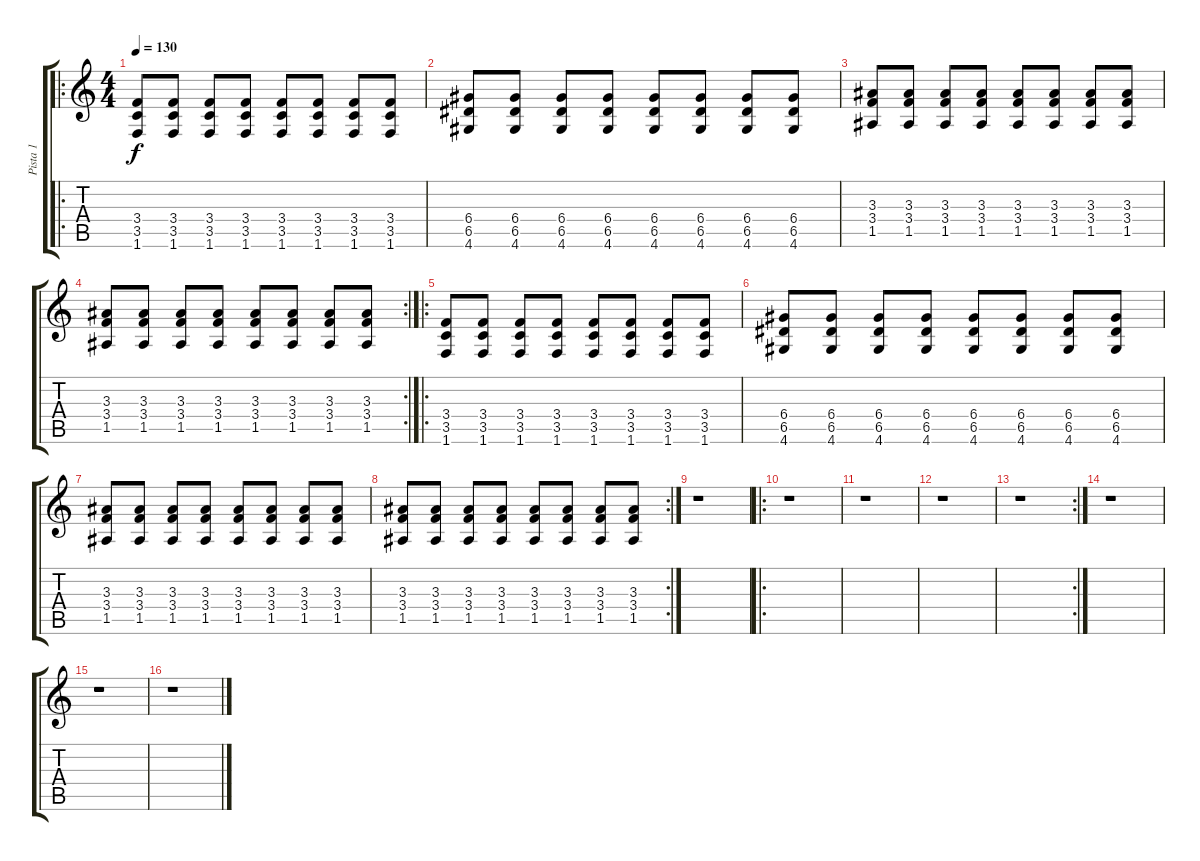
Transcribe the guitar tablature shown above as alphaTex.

\track ("Pista 1" "Pista 1") {instrument overdrivenguitar}
\staff {score tabs}
\tuning (E4 B3 G3 D3 A2 E2) {hide}
\ro
\ts (4 4)
\tempo 130
\clef g2
\ks c
(3.4 3.5 1.6).8{dy f instrument overdrivenguitar} (3.4 3.5 1.6).8 (3.4 3.5 1.6).8 (3.4 3.5 1.6).8 (3.4 3.5 1.6).8 (3.4 3.5 1.6).8 (3.4 3.5 1.6).8 (3.4 3.5 1.6).8 |
(6.4 6.5 4.6).8 (6.4 6.5 4.6).8 (6.4 6.5 4.6).8 (6.4 6.5 4.6).8 (6.4 6.5 4.6).8 (6.4 6.5 4.6).8 (6.4 6.5 4.6).8 (6.4 6.5 4.6).8 |
(3.3 3.4 1.5).8 (3.3 3.4 1.5).8 (3.3 3.4 1.5).8 (3.3 3.4 1.5).8 (3.3 3.4 1.5).8 (3.3 3.4 1.5).8 (3.3 3.4 1.5).8 (3.3 3.4 1.5).8 |
\rc 2
(3.3 3.4 1.5).8 (3.3 3.4 1.5).8 (3.3 3.4 1.5).8 (3.3 3.4 1.5).8 (3.3 3.4 1.5).8 (3.3 3.4 1.5).8 (3.3 3.4 1.5).8 (3.3 3.4 1.5).8 |
\ro
(3.4 3.5 1.6).8 (3.4 3.5 1.6).8 (3.4 3.5 1.6).8 (3.4 3.5 1.6).8 (3.4 3.5 1.6).8 (3.4 3.5 1.6).8 (3.4 3.5 1.6).8 (3.4 3.5 1.6).8 |
(6.4 6.5 4.6).8 (6.4 6.5 4.6).8 (6.4 6.5 4.6).8 (6.4 6.5 4.6).8 (6.4 6.5 4.6).8 (6.4 6.5 4.6).8 (6.4 6.5 4.6).8 (6.4 6.5 4.6).8 |
(3.3 3.4 1.5).8 (3.3 3.4 1.5).8 (3.3 3.4 1.5).8 (3.3 3.4 1.5).8 (3.3 3.4 1.5).8 (3.3 3.4 1.5).8 (3.3 3.4 1.5).8 (3.3 3.4 1.5).8 |
\rc 2
(3.3 3.4 1.5).8 (3.3 3.4 1.5).8 (3.3 3.4 1.5).8 (3.3 3.4 1.5).8 (3.3 3.4 1.5).8 (3.3 3.4 1.5).8 (3.3 3.4 1.5).8 (3.3 3.4 1.5).8 |
r.1 |
\ro
r.1 |
r.1 |
r.1 |
\rc 2
r.1 |
r.1 |
r.1 |
r.1
